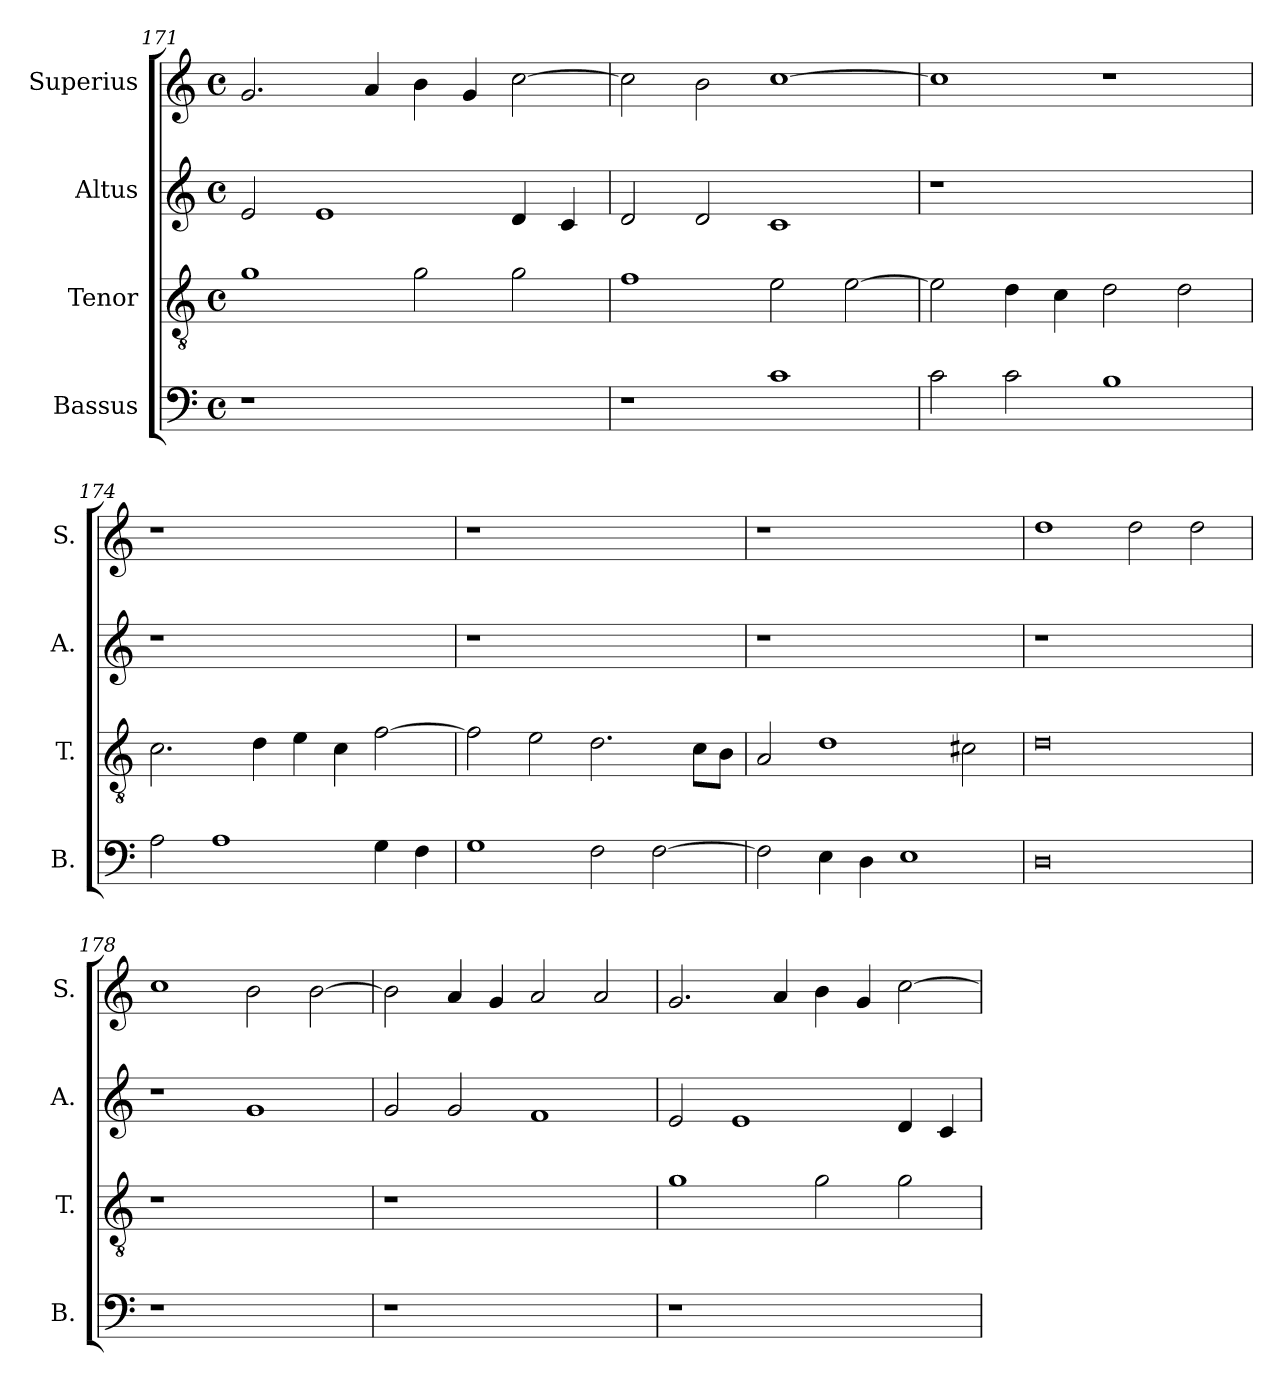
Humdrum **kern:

**kern	**kern	**kern	**kern
*part4	*part3	*part2	*part1
*staff4	*staff3	*staff2	*staff1
*I"Bassus	*I"Tenor	*I"Altus	*I"Superius
*I'B.	*I'T.	*I'A.	*I'S.
*clefF4	*clefGv2	*clefG2	*clefG2
*	*ITrd7c12	*	*
*k[]	*k[]	*k[]	*k[]
*C:	*C:	*C:	*C:
*M4/4	*M4/4	*M4/4	*M4/4
*met(c)	*met(c)	*met(c)	*met(c)
=171	=171	=171	=171
!LO:N:vis=1	!	!	!
1r	1Gi	2ei/	2.gi/
.	.	1ei	.
.	.	.	4ai/
1ryy	2Gi\	.	4bi\
.	.	.	4gi/
.	2Gi\	4di/	[>2cci\
.	.	4ci/	.
=172	=172	=172	=172
1r	1Fi	2di/	2cci\]
.	.	2di/	2bi\
1ci	2Ei\	1ci	[>1cci
.	[>2Ei\	.	.
=173	=173	=173	=173
!	!	!LO:N:vis=1	!
2ci\	2Ei\]	1r	1cci]
2ci\	4Di\	.	.
.	4Ci\	.	.
1Bi	2Di\	1ryy	1r
.	2Di\	.	.
!!LO:LB:g=z
=174	=174	=174	=174
!	!	!LO:N:vis=1	!LO:N:vis=1
2Ai\	2.Ci\	1r	1r
1Ai	.	.	.
.	4Di\	.	.
.	4Ei\	1ryy	1ryy
.	4Ci\	.	.
4Gi\	[>2Fi\	.	.
4Fi\	.	.	.
=175	=175	=175	=175
!	!	!LO:N:vis=1	!LO:N:vis=1
1Gi	2Fi\]	1r	1r
.	2Ei\	.	.
2Fi\	2.Di\	1ryy	1ryy
[>2Fi\	.	.	.
.	8Ci\L	.	.
.	8BBi\J	.	.
=176	=176	=176	=176
!	!	!LO:N:vis=1	!LO:N:vis=1
2Fi\]	2AAi/	1r	1r
4Ei\	1Di	.	.
4Di\	.	.	.
1Ei	.	1ryy	1ryy
.	2C#Xi\	.	.
=177	=177	=177	=177
!	!	!LO:N:vis=1	!
0Di	0Di	1r	1ddi
.	.	1ryy	2ddi\
.	.	.	2ddi\
=178	=178	=178	=178
!LO:N:vis=1	!LO:N:vis=1	!	!
1r	1r	1r	1cci
1ryy	1ryy	1gi	2bi\
.	.	.	[>2bi\
!!LO:PB:g=z
=179	=179	=179	=179
!LO:N:vis=1	!LO:N:vis=1	!	!
1r	1r	2gi/	2bi\]
.	.	2gi/	4ai/
.	.	.	4gi/
1ryy	1ryy	1fi	2ai/
.	.	.	2ai/
=180	=180	=180	=180
!LO:N:vis=1	!	!	!
1r	1Gi	2ei/	2.gi/
.	.	1ei	.
.	.	.	4ai/
1ryy	2Gi\	.	4bi\
.	.	.	4gi/
.	2Gi\	4di/	[>2cci\
.	.	4ci/	.
=	=	=	=
*-	*-	*-	*-
